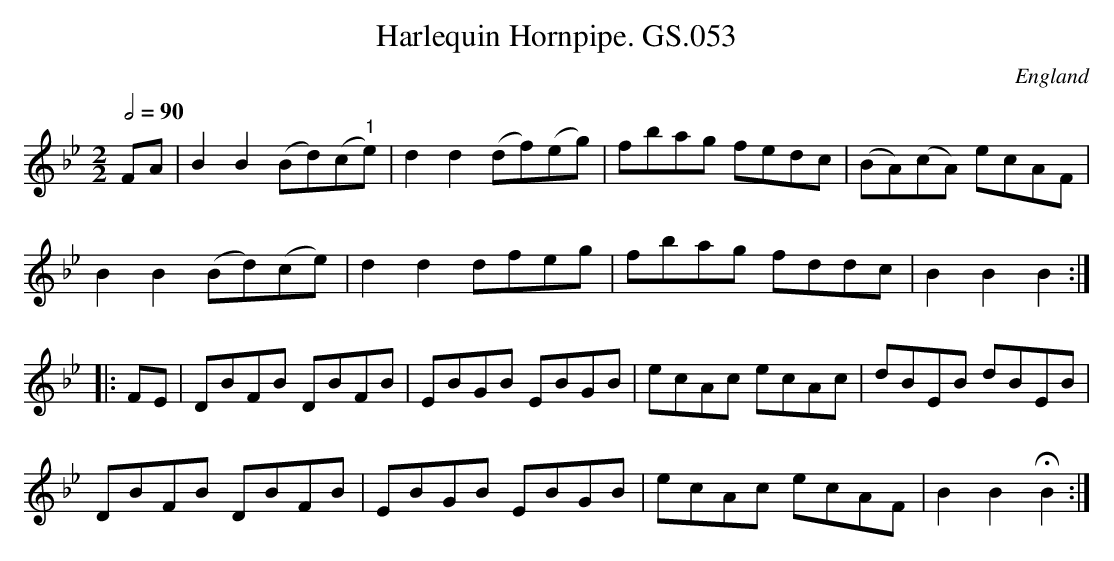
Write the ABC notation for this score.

X:1
T:Harlequin Hornpipe. GS.053
M:2/2
L:1/8
Q:1/2=90
O:England
K:Bb major
FA | B2B2 (Bd)(c"1"e) |  d2d2 (df)(eg) |  fbag fedc | (BA)(cA) ecAF |!
B2B2 (Bd)(ce) | d2d2 dfeg | fbag fddc | B2B2B2 :|!
|: FE | DBFB DBFB | EBGB EBGB |ecAc ecAc | dBEB dBEB |!
DBFB DBFB | EBGB EBGB | ecAc ecAF | B2B2 HB2 :|
